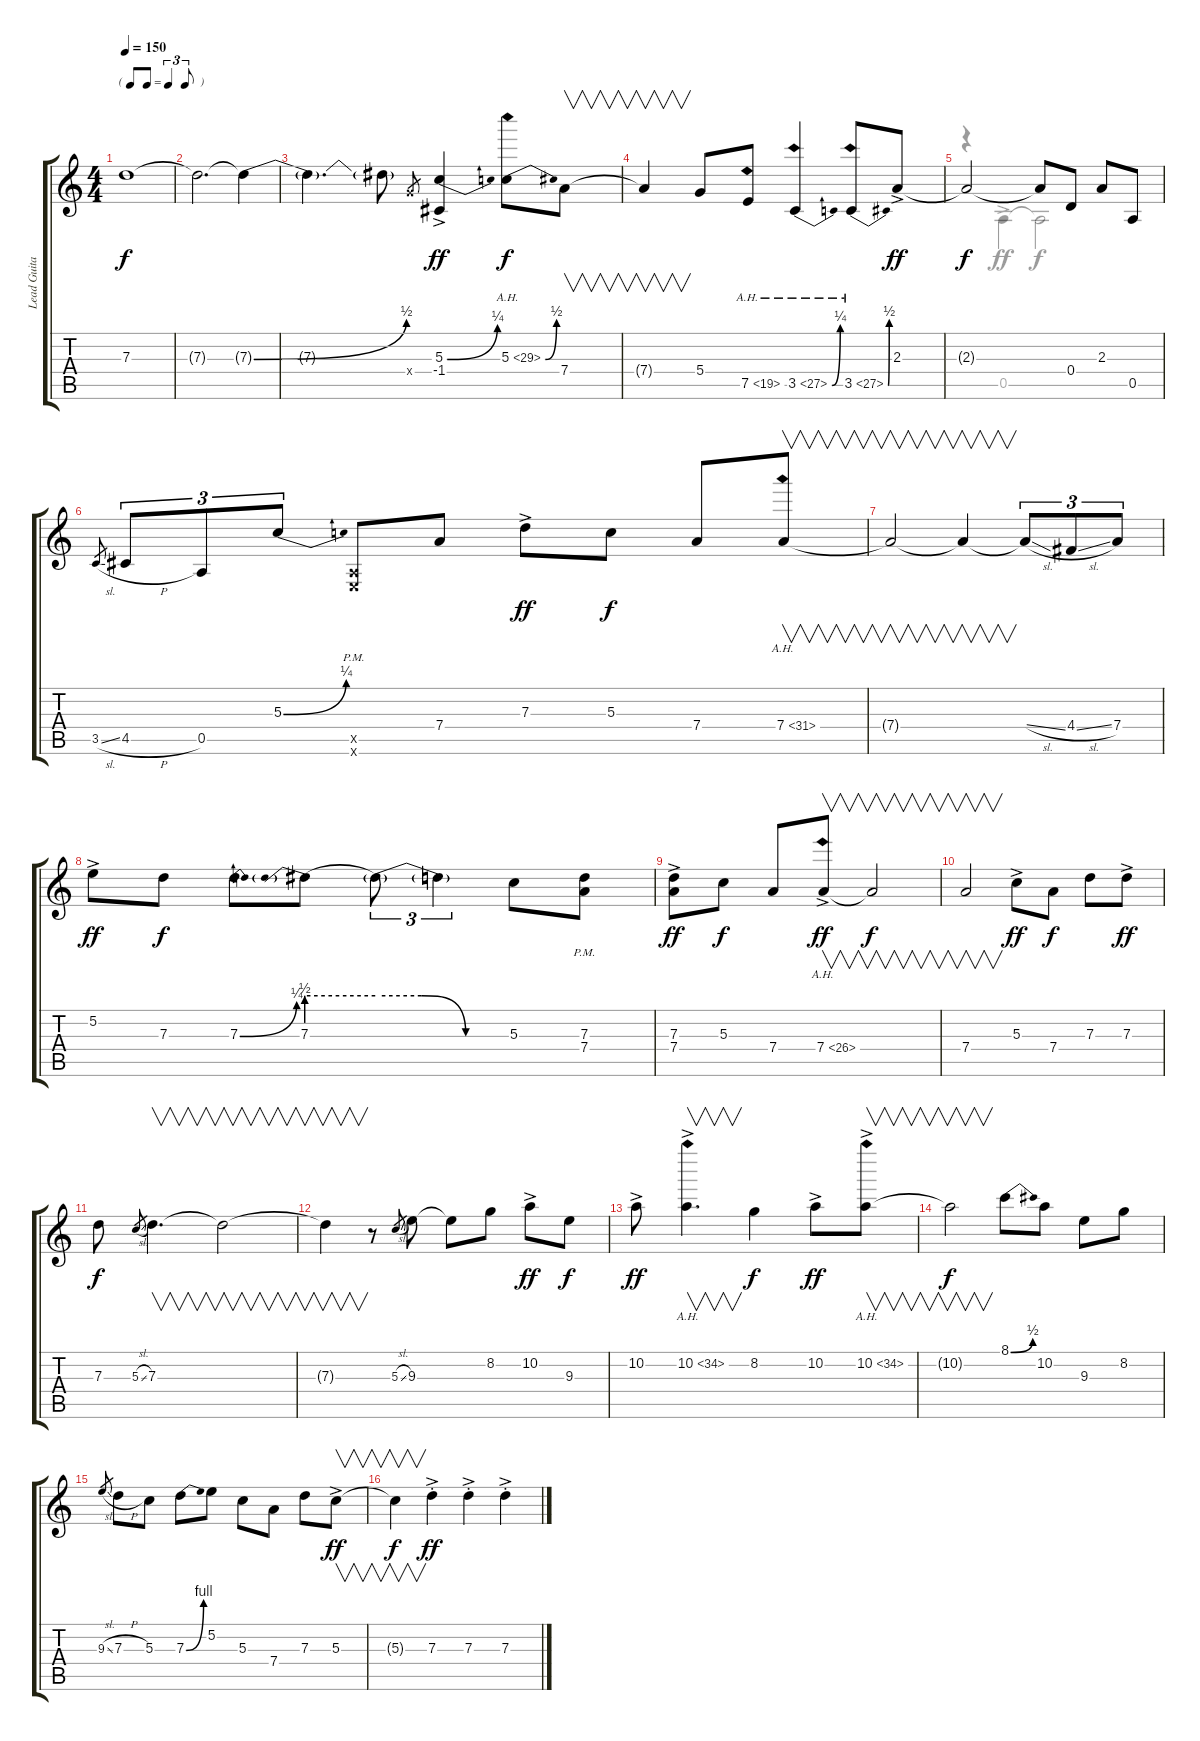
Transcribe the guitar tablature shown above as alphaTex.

\track ("Lead Guitar - Billy Gibbons" "Lead Guita") {instrument distortionguitar}
\staff {score tabs}
\tuning (E4 B3 G3 D3 A2 E2) {hide}
\voice
\ts (4 4)
\tf triplet8th
\tempo 150
\clef g2
\ks c
7.3{t}.1{dy f} |
7.3{t}.2{d} 7.3{be (bend 0 0 60 2) t}.4 |
7.3{t}.4{d} 7.3{t}.8 5.4{x}.8{gr} (5.3{be (bend 0 0 60 1) ac} -1.4).4{dy ff} 5.3{be (bend 0 0 60 2) ah 24}.8{dy f} 7.4.8{v} |
7.4{t}.4{v} 5.4.8 7.5{ah 12}.8 3.5{be (bend 0 0 60 1) ah 24}.4 3.5{be (bend 0 0 60 2) ah 24}.8 2.3{ac}.8{dy ff} |
2.3{t}.2{dy f} 2.3{t}.8 0.4.8 2.3.8 0.5.8 |
3.5{sl}.8{gr} 4.5{h}.8{tu (3 2)} 0.5.8{tu (3 2)} 5.3{be (bend 0 0 60 1)}.8{tu (3 2)} (0.5{pm x} 0.6{pm x}).8 7.4.8 7.3{ac}.8{dy ff} 5.3.8{dy f} 7.4.8 7.4{ah 24}.8{v} |
7.4{t}.2{v} 7.4{t}.4{v} 7.4{sl t}.8{tu (3 2)} 4.4{sl}.8{tu (3 2)} 7.4.8{tu (3 2)} |
5.2{ac}.8{dy ff} 7.3.8{dy f} 7.3{be (bend 0 0 60 1)}.8 7.3{be (prebend 0 2 60 2)}.8 7.3{be (custom 0 2 20 2 40 0 60 0) t}.8{tu (3 2)} 7.3{t}.4{tu (3 2)} 5.3.8 (7.3{pm} 7.4{pm}).8 |
(7.3{ac} 7.4{ac}).8{dy ff} 5.3.8{dy f} 7.4.8 7.4{ah 19 ac}.8{v dy ff} 7.4{t}.2{v dy f} |
7.4.2{v} 5.3{ac}.8{dy ff} 7.4.8{dy f} 7.3.8 7.3{ac}.8{dy ff} |
7.3.8{dy f} 5.3{sl}.8{gr} 7.3.4{v d} 7.3{t}.2{v} |
7.3{t}.4{v} r.8 5.3{sl}.8{gr} 9.3.8 9.3{t}.8 8.2.8 10.2{ac}.8{dy ff} 9.3.8{dy f} |
10.2{ac}.8{dy ff} 10.2{ah 24 ac}.4{v d} 8.2.4{dy f} 10.2{ac}.8{dy ff} 10.2{ah 24 ac}.8{v} |
10.2{t}.2{v dy f} 8.1{be (bend 0 0 60 2)}.8 10.2.8 9.3.8 8.2.8 |
9.3{sl}.8{gr} 7.3{h}.8 5.3.8 7.3{be (bend 0 0 60 4)}.8 5.2.8 5.3.8 7.4.8 7.3.8 5.3{ac}.8{v dy ff} |
5.3{t}.4{v dy f} 7.3{ac st}.4{dy ff} 7.3{ac st}.4 7.3{ac st}.4
\voice
\clef g2
\ottava regular
\simile none
\ks c
|
|
|
|
r.4 0.5{ac}.4{dy ff} 0.5{t}.2{dy f} |
|
|
|
|
|
|
|
|
|
|
